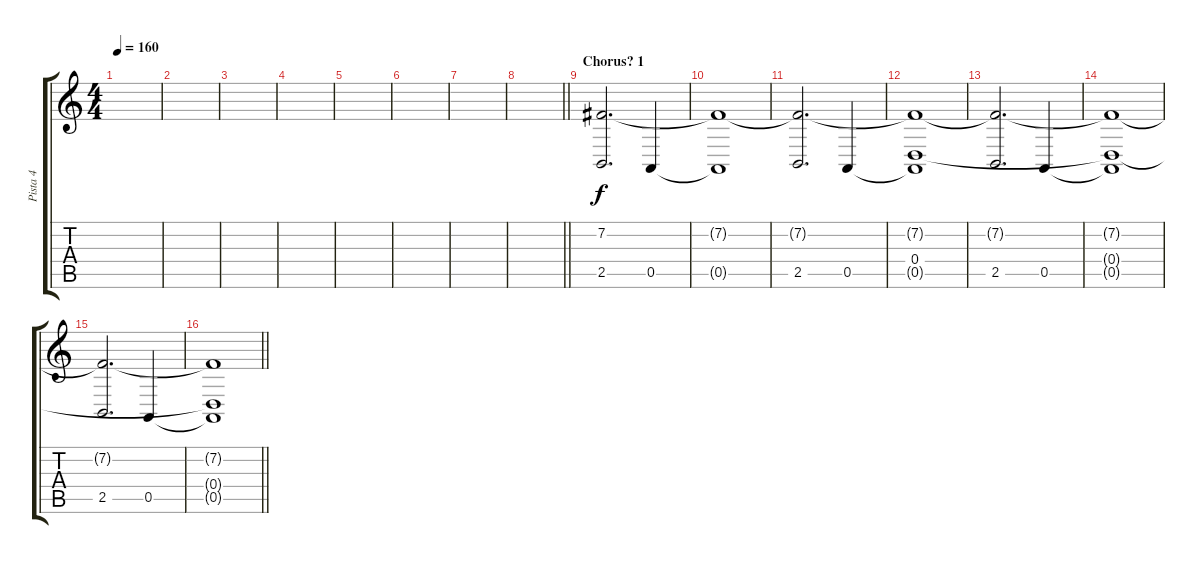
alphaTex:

\track ("Pista 4" "Pista 4") {instrument pad2warm}
\staff {score tabs}
\tuning (E4 B3 G3 D3 A2 E2) {hide}
\ts (4 4)
\tempo 160
\clef g2
\ks c
|
|
|
|
|
|
|
\barLineRight lightlight
|
\section ("" "Chorus? 1")
(7.2 2.5).2{d} 0.5.4 |
(7.2{t} 0.5{t}).1 |
(7.2{t} 2.5).2{d} 0.5.4 |
(7.2{t} 0.4 0.5{t}).1 |
(7.2{t} 2.5).2{d} 0.5.4 |
(7.2{t} 0.4{t} 0.5{t}).1 |
(7.2{t} 2.5).2{d} 0.5.4 |
\barLineRight lightlight
(7.2{t} 0.4{t} 0.5{t}).1
